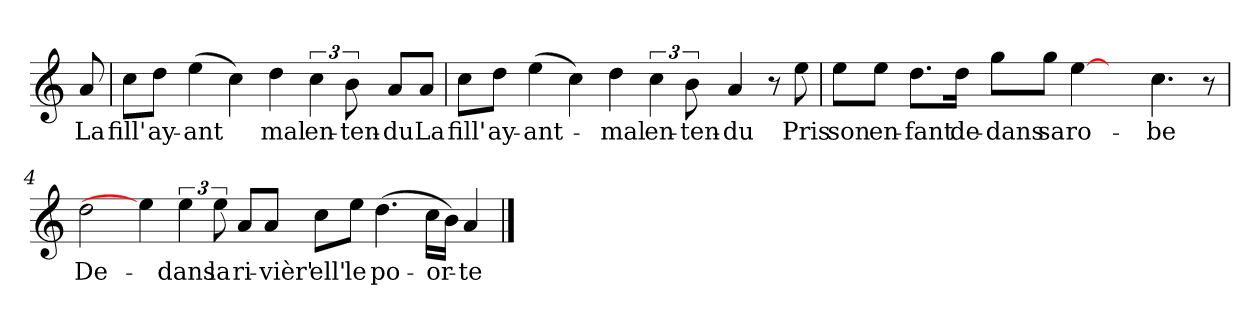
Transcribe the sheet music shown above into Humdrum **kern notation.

**kern	**text
*part1	*part1
*staff1	*staff1
*clefG2	*
*k[]	*
*C:	*
=	=
!	!LO:LY:b
8a/	La
=1	=1
!	!LO:LY:b
8cc\L	fill'
!	!LO:LY:b
8dd\J	ay-
!	!LO:LY:b
(>4ee\	-ant
4cc\)	.
!	!LO:LY:b
4dd\	mal
!	!LO:LY:b
6cc\	en-
!	!LO:LY:b
12b\	-ten-
!	!LO:LY:b
8a/L	-du
!	!LO:LY:b
8a/J	La
=2	=2
!	!LO:LY:b
8cc\L	fill'
!	!LO:LY:b
8dd\J	ay-
!	!LO:LY:b
(>4ee\	-ant-
4cc\)	.
!	!LO:LY:b
4dd\	-mal
!	!LO:LY:b
6cc\	en-
!	!LO:LY:b
12b\	-ten-
!	!LO:LY:b
4a/	-du
8r	.
!	!LO:LY:b
8ee\	Pris
!!LO:LB:g=z
=3	=3
!	!LO:LY:b
8ee\L	son
!	!LO:LY:b
8ee\J	en-
!	!LO:LY:b
8.dd\L	-fant
!	!LO:LY:b
16dd\Jk	de-
!	!LO:LY:b
8gg\L	-dans
!	!LO:LY:b
8gg\J	sa
!	!LO:LY:b
[4ee\	ro-
4ryy	.
!	!LO:LY:b
4.cc\	-be
8r	.
=4	=4
!	!LO:LY:b
2dd\	De-
4ee\]	.
!	!LO:LY:b
6ee\	-dans
!	!LO:LY:b
12ee\	la
!	!LO:LY:b
8a/L	ri-
!	!LO:LY:b
8a/J	-vièr'
!	!LO:LY:b
8cc\L	ell'
!	!LO:LY:b
8ee\J	le
!	!LO:LY:b
(>4.dd\	po-
16cc\LL	.
!	!LO:LY:b
16b\JJ)	-or-
!	!LO:LY:b
4a/	-te
==	==
*-	*-
